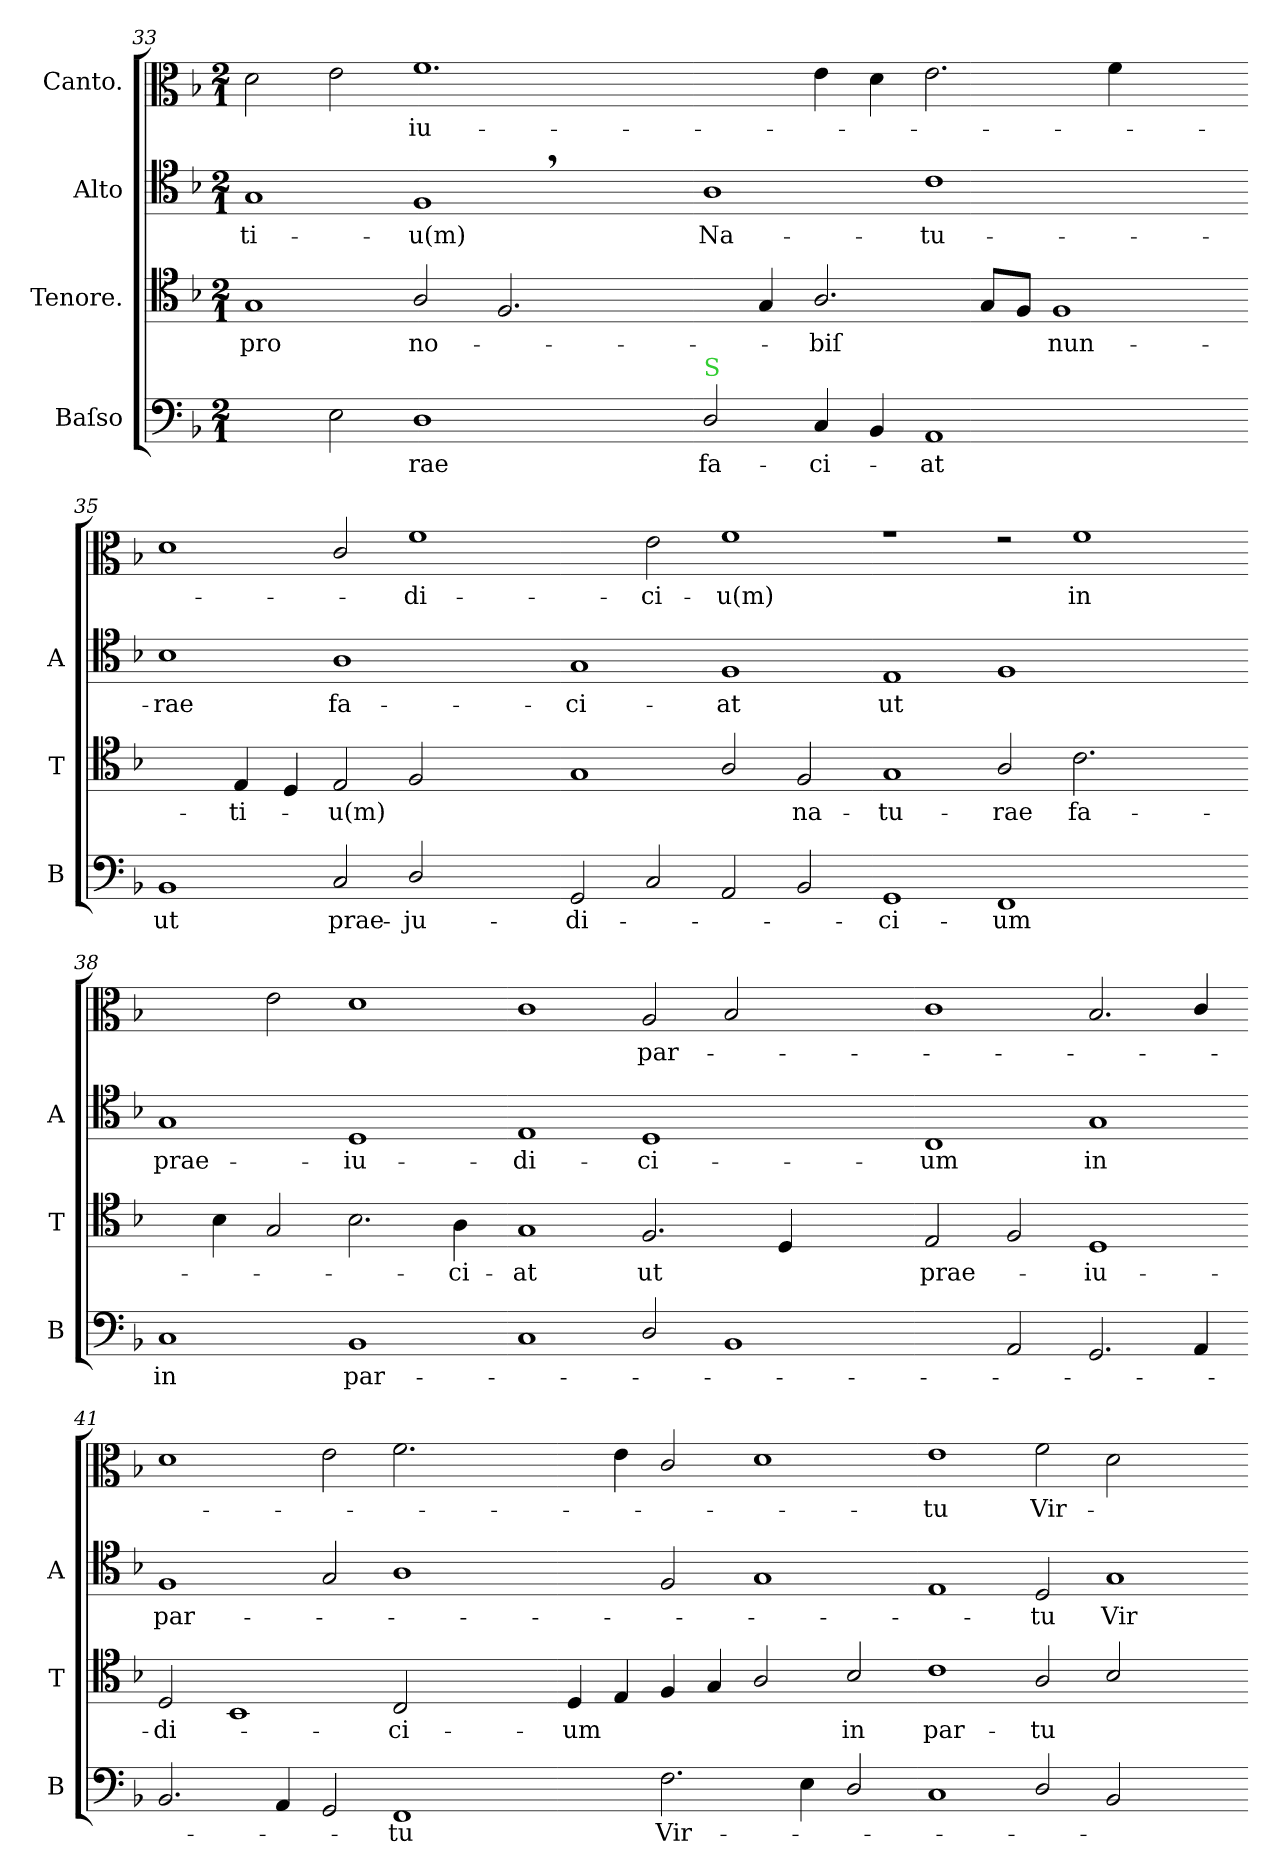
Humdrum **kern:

**kern	**text	**kern	**text	**kern	**text	**kern	**text
*part4	*part4	*part3	*part3	*part2	*part2	*part1	*part1
*staff4	*staff4	*staff3	*staff3	*staff2	*staff2	*staff1	*staff1
*I"Baſso	*	*I"Tenore.	*	*I"Alto	*	*I"Canto.	*
*I'B	*	*I'T	*	*I'A	*	*	*
*clefF4	*	*clefC4	*	*clefC4	*	*clefC3	*
*k[b-]	*	*k[b-]	*	*k[b-]	*	*k[b-]	*
*F:	*	*F:	*	*F:	*	*F:	*
*M2/1	*	*M2/1	*	*M2/1	*	*M2/1	*
=33	=33	=33	=33	=33	=33	=33	=33
2ryy	.	1G	pro	1G	-ti-	2d\	.
2E\	.	.	.	.	.	2e\	.
1D	-rae	2A/	no-	1F,<	-u(m)	1.f	-iu-
.	.	2.F/	.	.	.	.	.
2ryy	.	.	.	2ryy	.	.	.
.	.	4ryy	.	.	.	.	.
=34-	=34-	=34-	=34-	=34-	=34-	=34-	=34-
!LO:TX:a:color=limegreen:t=S	!	!	!	!	!	!	!
2D/	fa-	4ryy	.	1A	Na-	2ryy	.
.	.	4G/	.	.	.	.	.
4C/	-ci-	2.A/	-biſ	.	.	4e\	.
4BB-/	.	.	.	.	.	4d\	.
1AA	-at	.	.	1c	-tu-	2.e\	.
.	.	8G/L	.	.	.	.	.
.	.	8F/J	.	.	.	.	.
.	.	1F/	nun-	.	.	.	.
.	.	.	.	.	.	4f\	.
2ryy	.	.	.	2ryy	.	2ryy	.
=35-	=35-	=35-	=35-	=35-	=35-	=35-	=35-
1BB-	ut	2ryy	.	1B-	-rae	1d	.
.	.	4E/	-ti-	.	.	.	.
.	.	4D/	.	.	.	.	.
2C/	prae-	2E/	-u(m)	1A	fa-	2c/	.
2D/	-ju-	2F/	.	.	.	1f\	-di-
2ryy	.	2ryy	.	2ryy	.	.	.
=36-	=36-	=36-	=36-	=36-	=36-	=36-	=36-
2GG/	-di-	1G	.	1G	-ci-	2ryy	.
2C/	.	.	.	.	.	2e\	-ci-
2AA/	.	2A/	.	1F	-at	1f	-u(m)
2BB-/	.	2F/	na-	.	.	.	.
=37-	=37-	=37-	=37-	=37-	=37-	=37-	=37-
1GG	-ci-	1G	-tu-	1E	ut	1rg	.
1FF	-um	2A/	-rae	1F	.	2re	.
.	.	2.c\	fa-	.	.	1f\	in
2ryy	.	.	.	2ryy	.	.	.
.	.	4ryy	.	.	.	.	.
=38-	=38-	=38-	=38-	=38-	=38-	=38-	=38-
1C	in	4ryy	.	1G	prae-	2ryy	.
.	.	4B-\	.	.	.	.	.
.	.	2G/	.	.	.	2e\	.
1BB-	par-	2.B-\	.	1D	-iu-	1d	.
.	.	4A\	-ci-	.	.	.	.
=39-	=39-	=39-	=39-	=39-	=39-	=39-	=39-
1C	.	1G	-at	1E	-di-	1c	.
2D/	.	2.F/	ut	1D	-ci-	2A/	par-
1BB-/	.	.	.	.	.	2B-/	.
.	.	4D/	.	.	.	.	.
.	.	2ryy	.	2ryy	.	2ryy	.
=40-	=40-	=40-	=40-	=40-	=40-	=40-	=40-
2ryy	.	2E/	prae-	1C	-um	1c	.
2AA/	.	2F/	.	.	.	.	.
2.GG/	.	1D	-iu-	1G	in	2.B-/	.
4AA/	.	.	.	.	.	4c/	.
=41-	=41-	=41-	=41-	=41-	=41-	=41-	=41-
2.BB-/	.	2D/	-di-	1F	par-	1d	.
.	.	1BB-	.	.	.	.	.
4AA/	.	.	.	.	.	.	.
2GG/	.	.	.	2G/	.	2e\	.
1FF/	-tu	2C/	-ci-	1A\	.	2.f\	.
.	.	2ryy	.	.	.	.	.
.	.	.	.	.	.	4ryy	.
=42-	=42-	=42-	=42-	=42-	=42-	=42-	=42-
2ryy	.	4D/	-um	2ryy	.	4ryy	.
.	.	4E/	.	.	.	4e\	.
2.F\	Vir-	4F/	.	2F/	.	2c/	.
.	.	4G/	.	.	.	.	.
.	.	2A/	.	1G	.	1d	.
4E\	.	.	.	.	.	.	.
2D/	.	2B-/	in	.	.	.	.
=43-	=43-	=43-	=43-	=43-	=43-	=43-	=43-
1C	.	1c	par-	1E	.	1e	-tu
2D/	.	2A/	-tu	2D/	-tu	2f\	Vir-
2BB-/	.	2B-/	.	1G/	Vir-	2d\	.
2ryy	.	2ryy	.	.	.	2ryy	.
=-	=-	=-	=-	=-	=-	=-	=-
*-	*-	*-	*-	*-	*-	*-	*-
